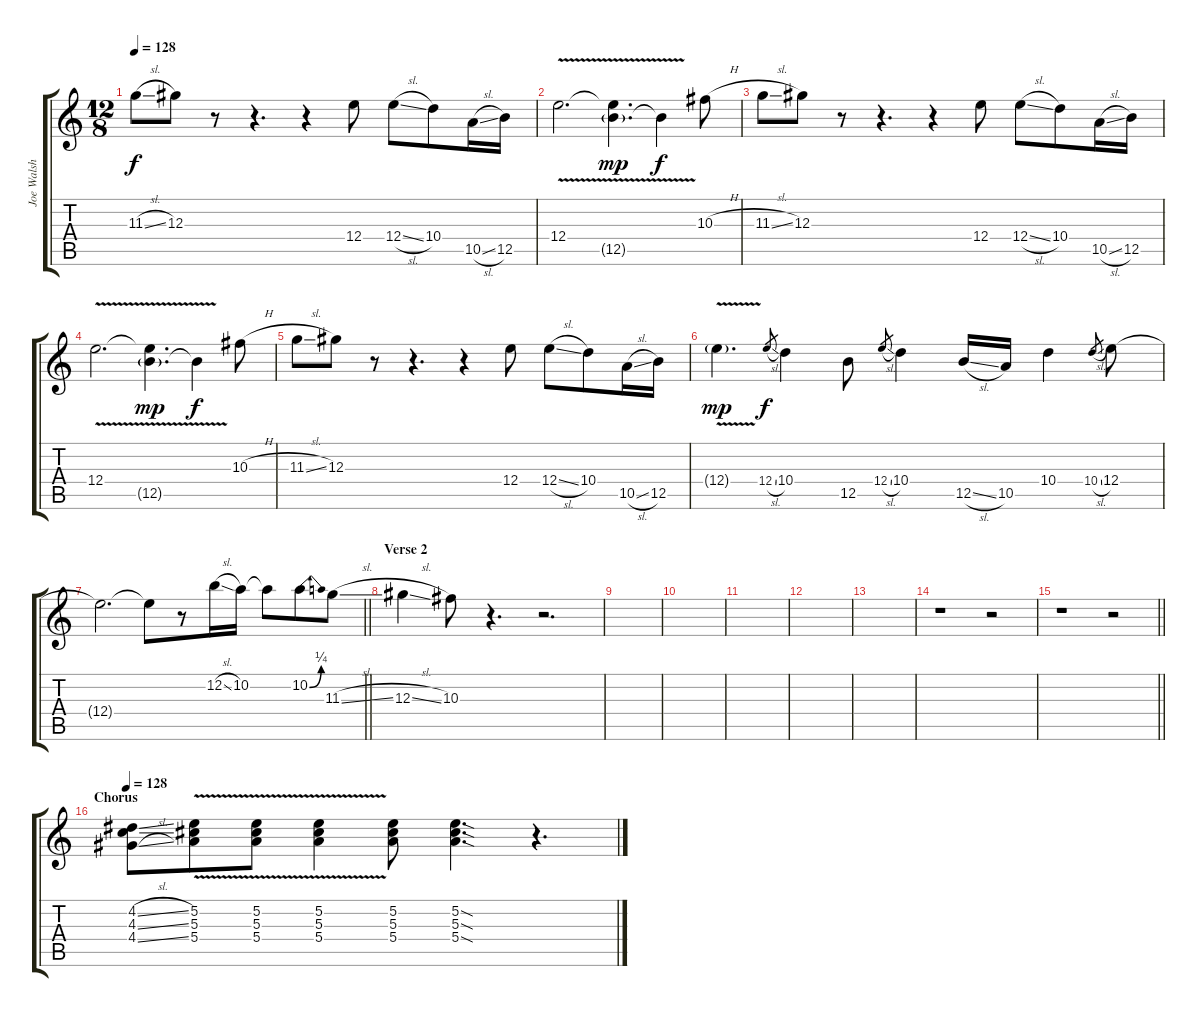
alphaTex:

\track ("Joe Walsh Slide Solo in Open E Tuning" "Joe Walsh ") {mute instrument overdrivenguitar}
\staff {score tabs}
\tuning (E4 B3 Ab3 E3 B2 E2) {hide}
\ts (12 8)
\tempo 128
\clef g2
\ks c
11.3{sl}.8{dy f} 12.3.8 r.8 r.4{d} r.4 12.4.8 12.4{sl}.8 10.4.8 10.5{sl}.16 12.5.16 |
12.4{v}.2{d} (12.4{t} 12.5{v g}).4{d dy mp} 12.5{t}.4{dy f} 10.3{h}.8 |
11.3{sl}.8 12.3.8 r.8 r.4{d} r.4 12.4.8 12.4{sl}.8 10.4.8 10.5{sl}.16 12.5.16 |
12.4{v}.2{d} (12.4{t} 12.5{v g}).4{d dy mp} 12.5{t}.4{dy f} 10.3{h}.8 |
11.3{sl}.8 12.3.8 r.8 r.4{d} r.4 12.4.8 12.4{sl}.8 10.4.8 10.5{sl}.16 12.5.16 |
12.4{v g}.4{d dy mp} 12.4{sl}.8{gr dy f} 10.4.4 12.5.8 12.4{sl}.8{gr} 10.4.4 12.5{sl}.16 10.5.16 10.4.4 10.4{sl}.8{gr} 12.4.8 |
\barLineRight lightlight
12.4{t}.2{d} 12.4{t}.8 r.8 12.2{sl}.16 10.2.16 10.2{t}.8 10.2{be (bend 0 0 60 1)}.8 11.3{sl}.8 |
\section ("" "Verse 2")
12.3{sl}.4 10.3.8 r.4{d} r.2{d} |
|
|
|
|
|
r.1 r.2 |
\barLineRight lightlight
r.1 r.2 |
\section ("" "Chorus")
\tempo 128
(4.2{sl} 4.3{sl} 4.4{sl}).8 (5.2{v} 5.3{v} 5.4{v}).8 (5.2{v} 5.3{v} 5.4{v}).8 (5.2{v} 5.3{v} 5.4{v}).4 (5.2 5.3 5.4).8 (5.2{sod} 5.3{sod} 5.4{sod}).4{d} r.4{d}
